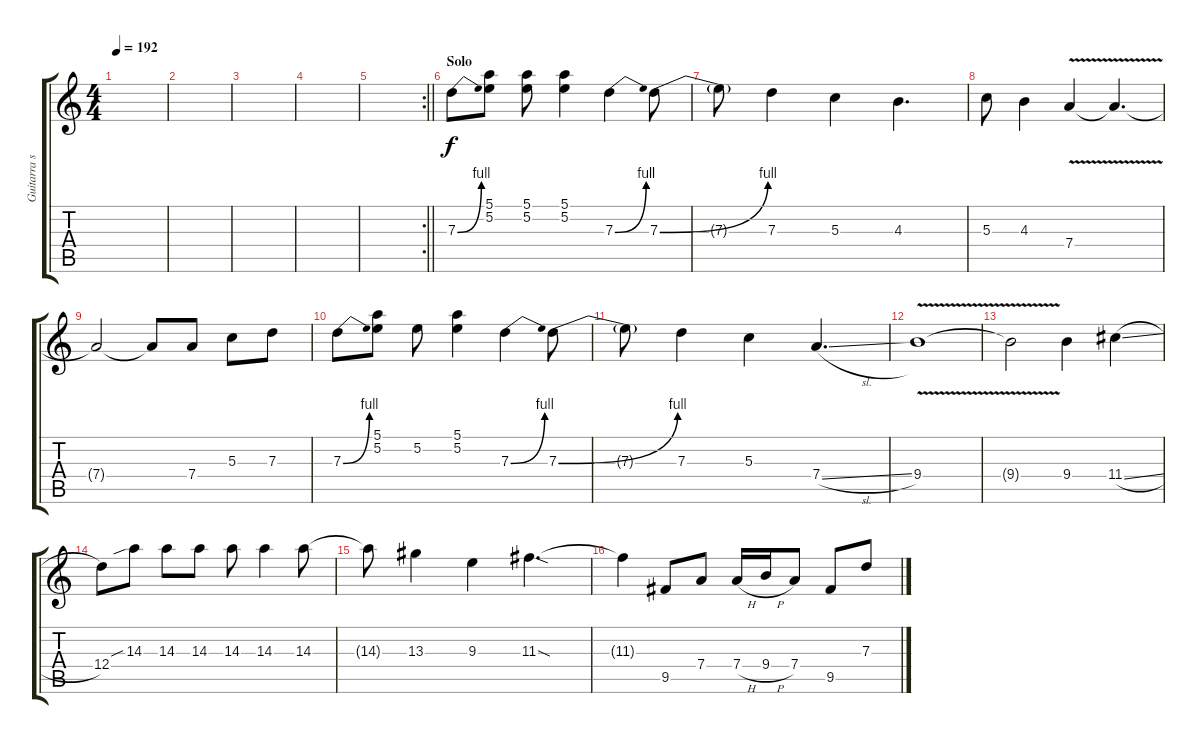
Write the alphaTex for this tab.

\track ("Guitarra solista" "Guitarra s") {instrument distortionguitar}
\staff {score tabs}
\tuning (E4 B3 G3 D3 A2 E2) {hide}
\ts (4 4)
\tempo 192
\clef g2
\ks c
|
|
|
|
\rc 2
\barLineRight lightlight
|
\section ("" "Solo")
7.3{be (bend 0 0 60 4)}.8 (5.1 5.2).8 (5.1 5.2).8 (5.1 5.2).4 7.3{be (bend 0 0 60 4)}.4 7.3{be (bend 0 0 60 4)}.8 |
7.3{t}.8 7.3.4 5.3.4 4.3.4{d} |
5.3.8 4.3.4 7.4{v}.4 7.4{t}.4{d} |
7.4{t}.2 7.4{t}.8 7.4.8 5.3.8 7.3.8 |
7.3{be (bend 0 0 60 4)}.8 (5.1 5.2).8 5.2.8 (5.1 5.2).4 7.3{be (bend 0 0 60 4)}.4 7.3{be (bend 0 0 60 4)}.8 |
7.3{t}.8 7.3.4 5.3.4 7.4{sl}.4{d} |
9.4{v}.1 |
9.4{t}.2 9.4.4 11.4{sl}.4 |
12.4.8 14.3{sib}.8 14.3.8 14.3.8 14.3.8 14.3.4 14.3.8 |
14.3{t}.8 13.3.4 9.3.4 11.3{sod}.4{d} |
11.3{t}.4 9.5.8 7.4.8 7.4{h}.16 9.4{h}.16 7.4.8 9.5.8 7.3.8
